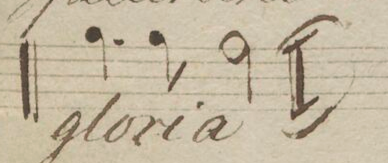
**kern	**text	**dynam
*I"Bas.	*	*
*clefF4	*	*
*k[b-]	*	*
*met(c)	*	*
*M4/4	*	*
4.B-\	glo-	.
*8\right	*	*
8B-\	-ri-	.
2A\	-a	.
==	==	==
*-	*-	*-
